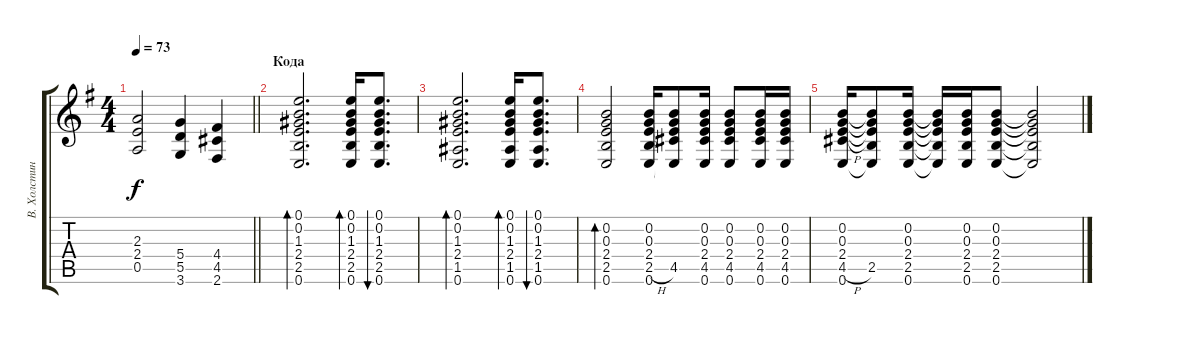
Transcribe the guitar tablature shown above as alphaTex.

\track ("В. Холстинин" "В. Холстин") {instrument distortionguitar}
\staff {score tabs}
\tuning (E4 B3 G3 D3 A2 E2) {hide}
\ts (4 4)
\tempo 73
\clef g2
\barLineRight lightlight
\ks g
(2.3 2.4 0.5).2{dy f} (5.4 5.5 3.6).4 (4.4 4.5 2.6).4 |
\section ("" "Кода")
(0.1 0.2 1.3 2.4 2.5 0.6).2{d bd 30 instrument electricguitarclean} (0.1 0.2 1.3 2.4 2.5 0.6).16{bd 30} (0.1 0.2 1.3 2.4 2.5 0.6).8{d bu 30} |
(0.1 0.2 1.3 2.4 1.5 0.6).2{d bd 30} (0.1 0.2 1.3 2.4 1.5 0.6).16{bd 30} (0.1 0.2 1.3 2.4 1.5 0.6).8{d bu 30} |
(0.2 0.3 2.4 2.5 0.6).2{bd 30} (0.2 0.3 2.4 2.5{h} 0.6).16 (0.2{t} 0.3{t} 2.4{t} 4.5 0.6{t}).8 (0.2 0.3 2.4 4.5 0.6).16 (0.2 0.3 2.4 4.5 0.6).8 (0.2 0.3 2.4 4.5 0.6).16 (0.2 0.3 2.4 4.5 0.6).16 |
(0.2 0.3 2.4 4.5{h} 0.6).16 (0.2{t} 0.3{t} 2.4{t} 2.5 0.6{t}).8 (0.2 0.3 2.4 2.5 0.6).16 (0.2{t} 0.3{t} 2.4{t} 2.5{t} 0.6{t}).16 (0.2 0.3 2.4 2.5 0.6).16 (0.2 0.3 2.4 2.5 0.6).8 (0.2{t} 0.3{t} 2.4{t} 2.5{t} 0.6{t}).2
